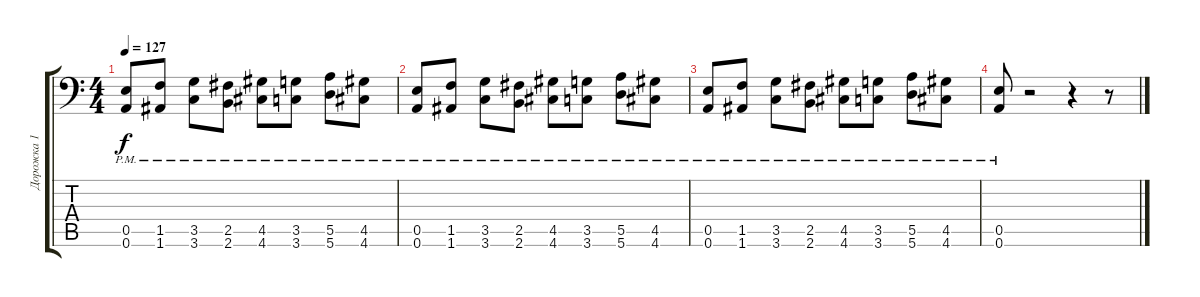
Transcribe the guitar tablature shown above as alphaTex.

\track ("Дорожка 1" "Дорожка 1") {instrument distortionguitar}
\staff {score tabs}
\tuning (B3 Gb3 D3 A2 E2 A1) {hide}
\ts (4 4)
\tempo 127
\clef f4
\ks c
(0.5{pm} 0.6{pm}).8{dy f} (1.5{pm} 1.6{pm}).8 (3.5{pm} 3.6{pm}).8 (2.5{pm} 2.6{pm}).8 (4.5{pm} 4.6{pm}).8 (3.5{pm} 3.6{pm}).8 (5.5{pm} 5.6{pm}).8 (4.5{pm} 4.6{pm}).8 |
(0.5{pm} 0.6{pm}).8 (1.5{pm} 1.6{pm}).8 (3.5{pm} 3.6{pm}).8 (2.5{pm} 2.6{pm}).8 (4.5{pm} 4.6{pm}).8 (3.5{pm} 3.6{pm}).8 (5.5{pm} 5.6{pm}).8 (4.5{pm} 4.6{pm}).8 |
(0.5{pm} 0.6{pm}).8 (1.5{pm} 1.6{pm}).8 (3.5{pm} 3.6{pm}).8 (2.5{pm} 2.6{pm}).8 (4.5{pm} 4.6{pm}).8 (3.5{pm} 3.6{pm}).8 (5.5{pm} 5.6{pm}).8 (4.5{pm} 4.6{pm}).8 |
(0.5{pm} 0.6{pm}).8 r.2 r.4 r.8
